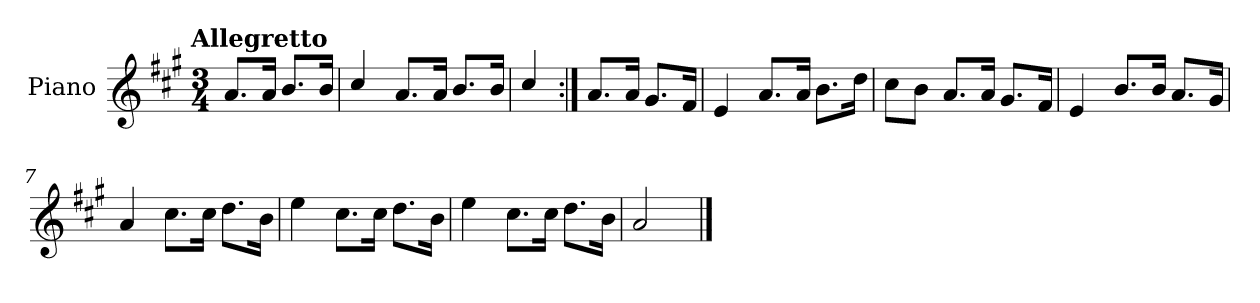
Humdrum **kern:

**kern
*part1
*staff1
*I"Piano
*I'Pno.
*clefG2
*k[f#c#g#]
!!LO:TX:omd:t=Allegretto
*M3/4
*MM116
=
8.a/L
16a/Jk
8.b/L
16b/Jk
=1
4cc#/
8.a/L
16a/Jk
8.b/L
16b/Jk
=2
4cc#/
=3:|!
8.a/L
16a/Jk
8.g#/L
16f#/Jk
!!LO:LB:g=z
=4
4e/
8.a/L
16a/Jk
8.b\L
16dd\Jk
=5
8cc#\L
8b\J
8.a/L
16a/Jk
8.g#/L
16f#/Jk
=6
4e/
8.b/L
16b/Jk
8.a/L
16g#/Jk
!!LO:LB:g=z
=7
4a/
8.cc#\L
16cc#\Jk
8.dd\L
16b\Jk
=8
4ee\
8.cc#\L
16cc#\Jk
8.dd\L
16b\Jk
=9
4ee\
8.cc#\L
16cc#\Jk
8.dd\L
16b\Jk
=10
2a/
==
*-
